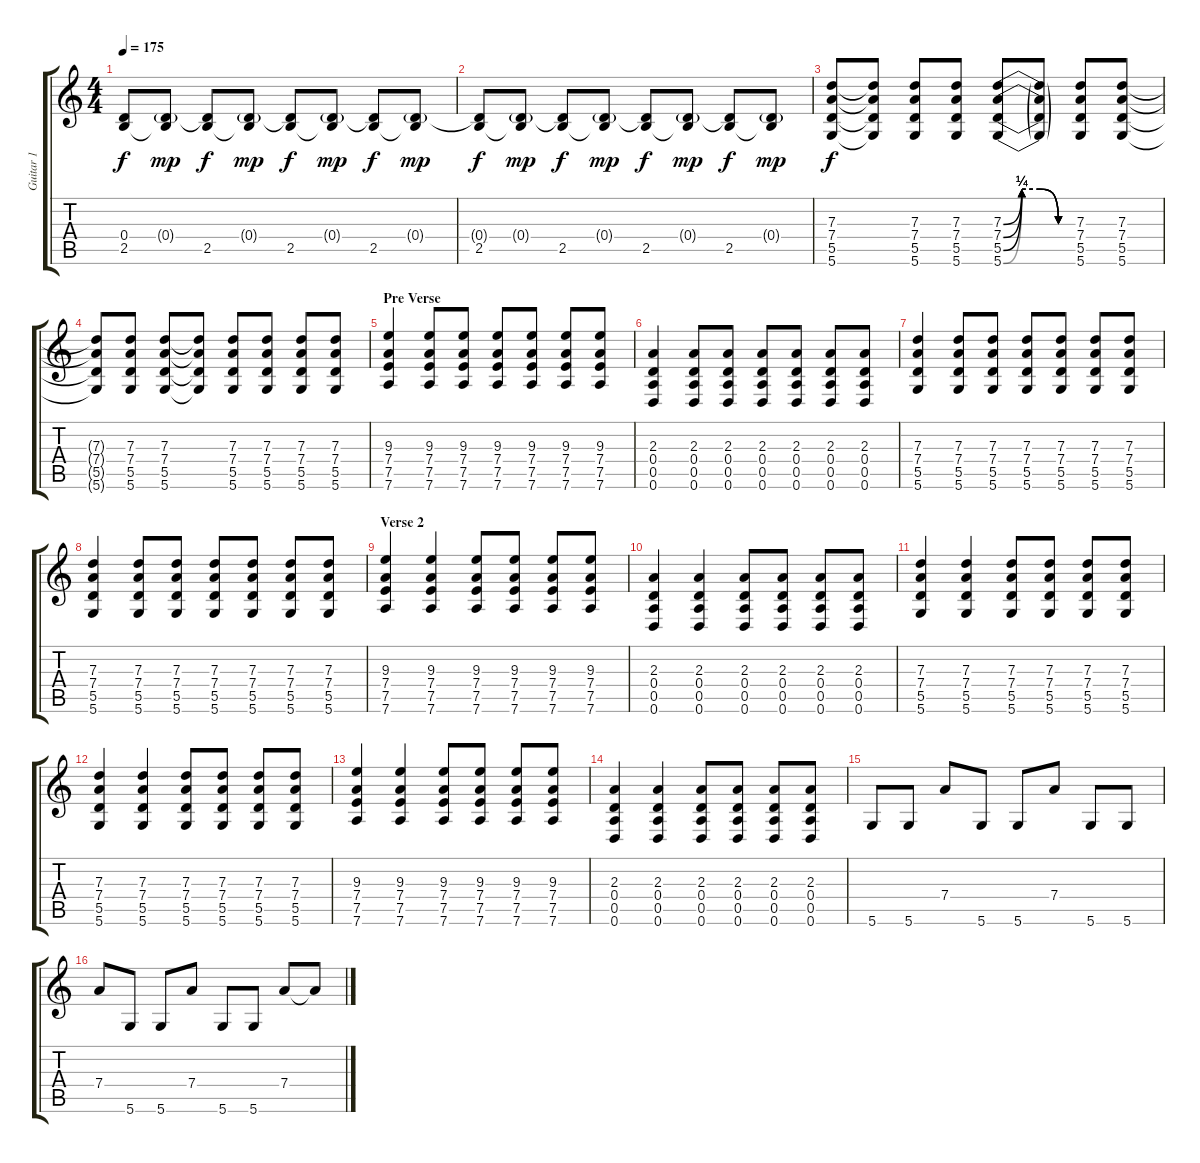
\track ("Guitar 1" "Guitar 1") {instrument overdrivenguitar}
\staff {score tabs}
\tuning (E4 B3 G3 D3 A2 D2) {hide}
\ts (4 4)
\tempo 175
\clef g2
\ks c
(0.4{t} 2.5).8{dy f} (0.4{g} 2.5{t}).8{dy mp} (0.4{t} 2.5).8{dy f} (0.4{g} 2.5{t}).8{dy mp} (0.4{t} 2.5).8{dy f} (0.4{g} 2.5{t}).8{dy mp} (0.4{t} 2.5).8{dy f} (0.4{g} 2.5{t}).8{dy mp} |
(0.4{t} 2.5).8{dy f} (0.4{g} 2.5{t}).8{dy mp} (0.4{t} 2.5).8{dy f} (0.4{g} 2.5{t}).8{dy mp} (0.4{t} 2.5).8{dy f} (0.4{g} 2.5{t}).8{dy mp} (0.4{t} 2.5).8{dy f} (0.4{g} 2.5{t}).8{dy mp} |
(7.3 7.4 5.5 5.6).8{dy f} (7.3{t} 7.4{t} 5.5{t} 5.6{t}).8 (7.3 7.4 5.5 5.6).8 (7.3 7.4 5.5 5.6).8 (7.3{be (custom 0 0 15 1 30 1 45 0 60 0)} 7.4{be (custom 0 0 15 1 30 1 45 0 60 0)} 5.5{be (custom 0 0 15 1 30 1 45 0 60 0)} 5.6{be (custom 0 0 15 1 30 1 45 0 60 0)}).8 (7.3{t} 7.4{t} 5.5{t} 5.6{t}).8 (7.3 7.4 5.5 5.6).8 (7.3 7.4 5.5 5.6).8 |
(7.3{t} 7.4{t} 5.5{t} 5.6{t}).8 (7.3 7.4 5.5 5.6).8 (7.3 7.4 5.5 5.6).8 (7.3{t} 7.4{t} 5.5{t} 5.6{t}).8 (7.3 7.4 5.5 5.6).8 (7.3 7.4 5.5 5.6).8 (7.3 7.4 5.5 5.6).8 (7.3 7.4 5.5 5.6).8 |
\section ("" "Pre Verse")
(9.3 7.4 7.5 7.6).4 (9.3 7.4 7.5 7.6).8 (9.3 7.4 7.5 7.6).8 (9.3 7.4 7.5 7.6).8 (9.3 7.4 7.5 7.6).8 (9.3 7.4 7.5 7.6).8 (9.3 7.4 7.5 7.6).8 |
(2.3 0.4 0.5 0.6).4 (2.3 0.4 0.5 0.6).8 (2.3 0.4 0.5 0.6).8 (2.3 0.4 0.5 0.6).8 (2.3 0.4 0.5 0.6).8 (2.3 0.4 0.5 0.6).8 (2.3 0.4 0.5 0.6).8 |
(7.3 7.4 5.5 5.6).4 (7.3 7.4 5.5 5.6).8 (7.3 7.4 5.5 5.6).8 (7.3 7.4 5.5 5.6).8 (7.3 7.4 5.5 5.6).8 (7.3 7.4 5.5 5.6).8 (7.3 7.4 5.5 5.6).8 |
(7.3 7.4 5.5 5.6).4 (7.3 7.4 5.5 5.6).8 (7.3 7.4 5.5 5.6).8 (7.3 7.4 5.5 5.6).8 (7.3 7.4 5.5 5.6).8 (7.3 7.4 5.5 5.6).8 (7.3 7.4 5.5 5.6).8 |
\section ("" "Verse 2")
(9.3 7.4 7.5 7.6).4 (9.3 7.4 7.5 7.6).4 (9.3 7.4 7.5 7.6).8 (9.3 7.4 7.5 7.6).8 (9.3 7.4 7.5 7.6).8 (9.3 7.4 7.5 7.6).8 |
(2.3 0.4 0.5 0.6).4 (2.3 0.4 0.5 0.6).4 (2.3 0.4 0.5 0.6).8 (2.3 0.4 0.5 0.6).8 (2.3 0.4 0.5 0.6).8 (2.3 0.4 0.5 0.6).8 |
(7.3 7.4 5.5 5.6).4 (7.3 7.4 5.5 5.6).4 (7.3 7.4 5.5 5.6).8 (7.3 7.4 5.5 5.6).8 (7.3 7.4 5.5 5.6).8 (7.3 7.4 5.5 5.6).8 |
(7.3 7.4 5.5 5.6).4 (7.3 7.4 5.5 5.6).4 (7.3 7.4 5.5 5.6).8 (7.3 7.4 5.5 5.6).8 (7.3 7.4 5.5 5.6).8 (7.3 7.4 5.5 5.6).8 |
(9.3 7.4 7.5 7.6).4 (9.3 7.4 7.5 7.6).4 (9.3 7.4 7.5 7.6).8 (9.3 7.4 7.5 7.6).8 (9.3 7.4 7.5 7.6).8 (9.3 7.4 7.5 7.6).8 |
(2.3 0.4 0.5 0.6).4 (2.3 0.4 0.5 0.6).4 (2.3 0.4 0.5 0.6).8 (2.3 0.4 0.5 0.6).8 (2.3 0.4 0.5 0.6).8 (2.3 0.4 0.5 0.6).8 |
5.6.8 5.6.8 7.4.8 5.6.8 5.6.8 7.4.8 5.6.8 5.6.8 |
7.4.8 5.6.8 5.6.8 7.4.8 5.6.8 5.6.8 7.4.8 7.4{t}.8
